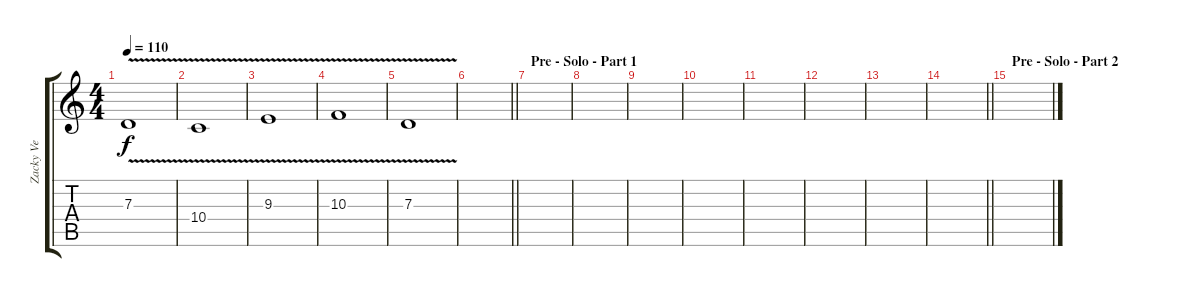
\track ("  Zacky Vengeance - Vocals" "  Zacky Ve") {instrument lead1square}
\staff {score tabs}
\tuning (E4 B3 G3 D3 A2 D2) {hide}
\ts (4 4)
\tempo 110
\clef g2
\ks c
7.3{v}.1{dy f} |
10.4{v}.1 |
9.3{v}.1 |
10.3{v}.1 |
7.3{v}.1 |
\barLineRight lightlight
|
\section ("" "Pre - Solo - Part 1")
|
|
|
|
|
|
|
\barLineRight lightlight
|
\section ("" "Pre - Solo - Part 2")
